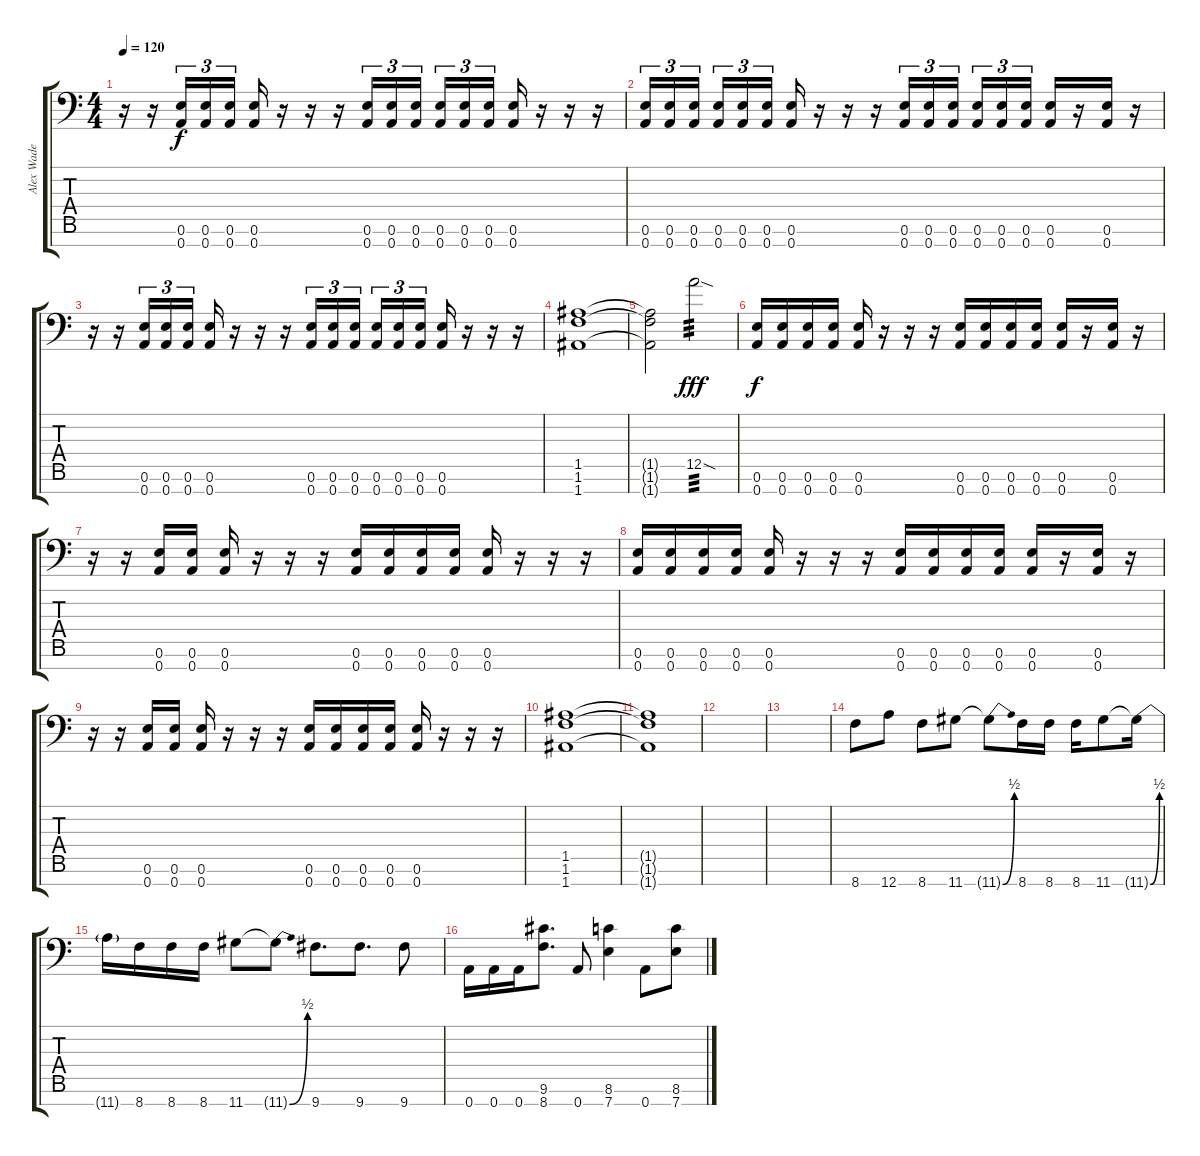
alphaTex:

\track ("Alex Wade" "Alex Wade") {instrument overdrivenguitar}
\staff {score tabs}
\tuning (E4 B3 G3 D3 A2 E2 A1) {hide}
\ts (4 4)
\tempo 120
\clef f4
\ks c
r.16{dy f} r.16 (0.6 0.7).16{tu (3 2)} (0.6 0.7).16{tu (3 2)} (0.6 0.7).16{tu (3 2)} (0.6 0.7).16 r.16 r.16 r.16 (0.6 0.7).16{tu (3 2)} (0.6 0.7).16{tu (3 2)} (0.6 0.7).16{tu (3 2) beam splitsecondary} (0.6 0.7).16{tu (3 2)} (0.6 0.7).16{tu (3 2)} (0.6 0.7).16{tu (3 2)} (0.6 0.7).16 r.16 r.16 r.16 |
(0.6 0.7).16{tu (3 2)} (0.6 0.7).16{tu (3 2)} (0.6 0.7).16{tu (3 2) beam splitsecondary} (0.6 0.7).16{tu (3 2)} (0.6 0.7).16{tu (3 2)} (0.6 0.7).16{tu (3 2)} (0.6 0.7).16 r.16 r.16 r.16 (0.6 0.7).16{tu (3 2)} (0.6 0.7).16{tu (3 2)} (0.6 0.7).16{tu (3 2) beam splitsecondary} (0.6 0.7).16{tu (3 2)} (0.6 0.7).16{tu (3 2)} (0.6 0.7).16{tu (3 2)} (0.6 0.7).16 r.16 (0.6 0.7).16 r.16 |
r.16 r.16 (0.6 0.7).16{tu (3 2)} (0.6 0.7).16{tu (3 2)} (0.6 0.7).16{tu (3 2)} (0.6 0.7).16 r.16 r.16 r.16 (0.6 0.7).16{tu (3 2)} (0.6 0.7).16{tu (3 2)} (0.6 0.7).16{tu (3 2) beam splitsecondary} (0.6 0.7).16{tu (3 2)} (0.6 0.7).16{tu (3 2)} (0.6 0.7).16{tu (3 2)} (0.6 0.7).16 r.16 r.16 r.16 |
(1.5 1.6 1.7).1 |
(1.5{t} 1.6{t} 1.7{t}).2 12.5{sod}.2{tp 3 dy fff} |
(0.6 0.7).16{dy f} (0.6 0.7).16 (0.6 0.7).16 (0.6 0.7).16 (0.6 0.7).16 r.16 r.16 r.16 (0.6 0.7).16 (0.6 0.7).16 (0.6 0.7).16 (0.6 0.7).16 (0.6 0.7).16 r.16 (0.6 0.7).16 r.16 |
r.16 r.16 (0.6 0.7).16 (0.6 0.7).16 (0.6 0.7).16 r.16 r.16 r.16 (0.6 0.7).16 (0.6 0.7).16 (0.6 0.7).16 (0.6 0.7).16 (0.6 0.7).16 r.16 r.16 r.16 |
(0.6 0.7).16 (0.6 0.7).16 (0.6 0.7).16 (0.6 0.7).16 (0.6 0.7).16 r.16 r.16 r.16 (0.6 0.7).16 (0.6 0.7).16 (0.6 0.7).16 (0.6 0.7).16 (0.6 0.7).16 r.16 (0.6 0.7).16 r.16 |
r.16 r.16 (0.6 0.7).16 (0.6 0.7).16 (0.6 0.7).16 r.16 r.16 r.16 (0.6 0.7).16 (0.6 0.7).16 (0.6 0.7).16 (0.6 0.7).16 (0.6 0.7).16 r.16 r.16 r.16 |
(1.5 1.6 1.7).1 |
(1.5{t} 1.6{t} 1.7{t}).1 |
|
|
8.7.8 12.7.8 8.7.8 11.7.8 11.7{be (bend 0 0 60 2) t}.8 8.7.16 8.7.16 8.7.16 11.7.8 11.7{be (bend 0 0 60 2) t}.16 |
11.7{t}.16 8.7.16 8.7.16 8.7.16 11.7.8 11.7{be (bend 0 0 60 2) t}.8 9.7.8{d} 9.7.8{d} 9.7.8 |
0.7.16 0.7.16 0.7.16 (9.6 8.7).8{d} 0.7.8 (8.6 7.7).4 0.7.8 (8.6 7.7).8
